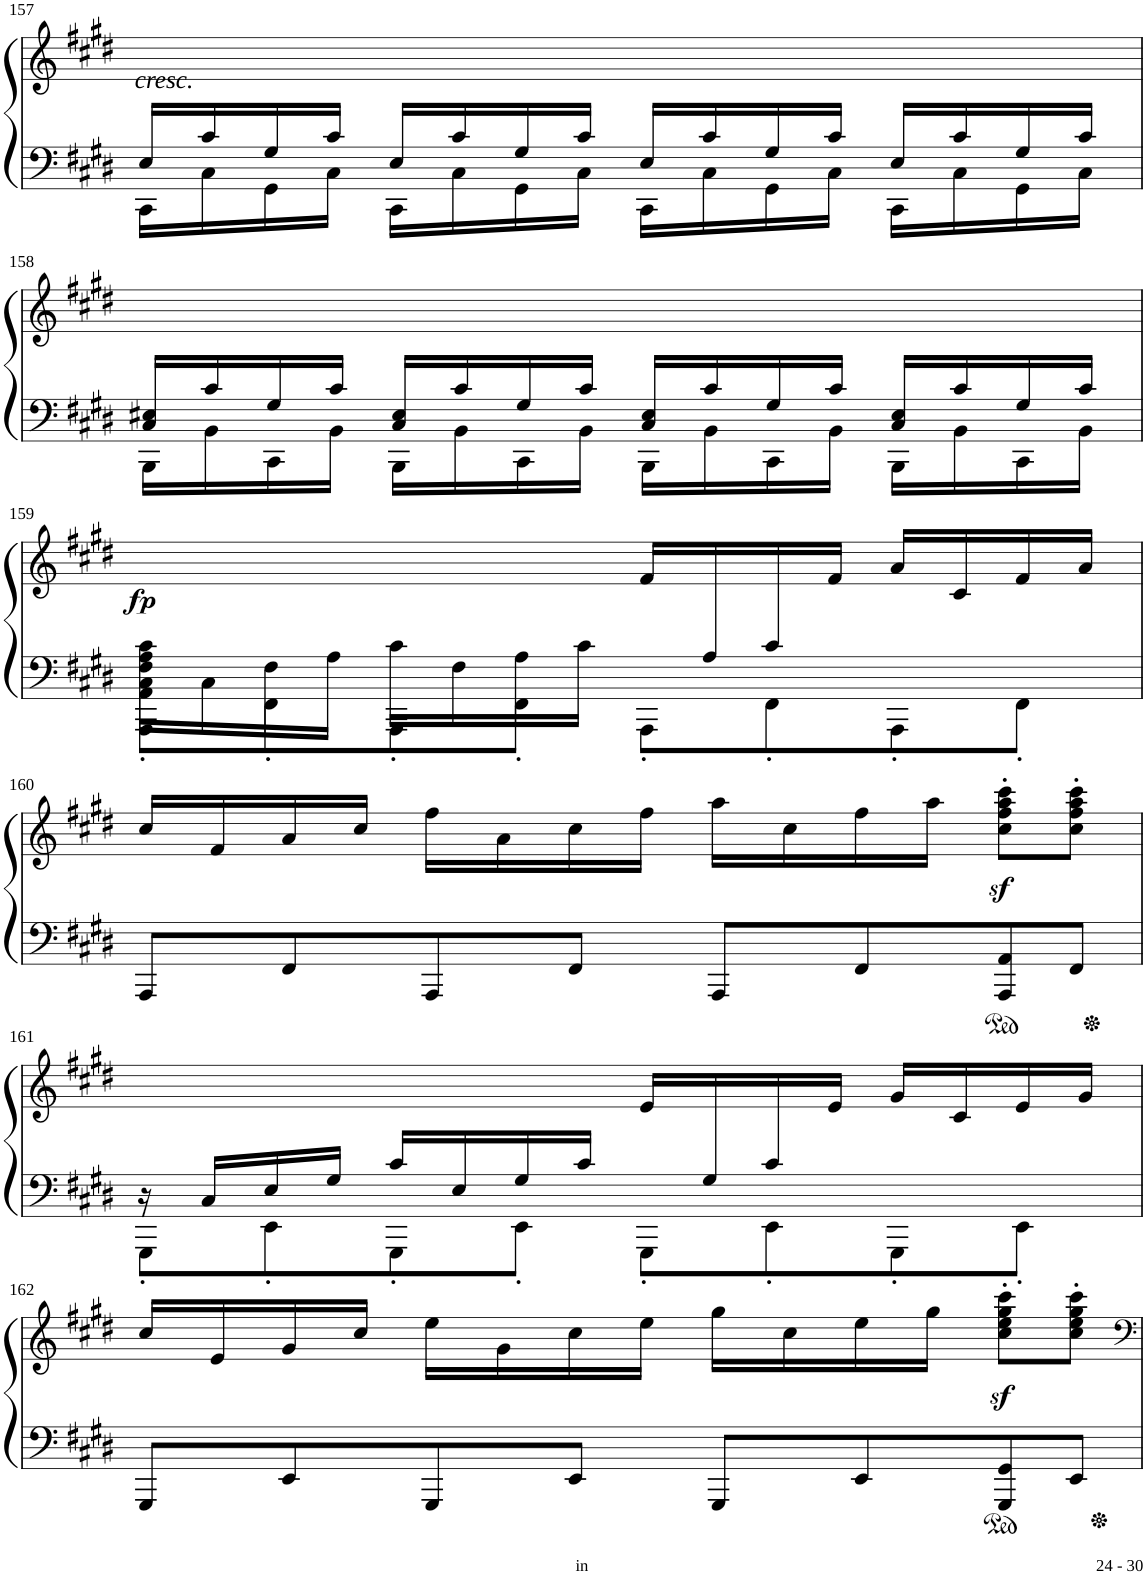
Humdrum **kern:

**kern	**kern	**dynam
*part1	*part1	*part1
*staff2	*staff1	*staff1/2
*I"Piano	*	*
*I'Pno	*	*
!!LO:PB:g=z
*clefF4	*clefG2	*
*k[f#c#g#d#]	*k[f#c#g#d#]	*
*M4/4	*M4/4	*
*met(c)	*met(c)	*
=157	=157	=157
*^	*	*
!	!	!LO:TX:a:i:t=cresc.	!
16E/LL	16CC#\LL	1ryy	.
16c#/	16C#\	.	.
16G#/	16GG#\	.	.
16c#/JJ	16C#\JJ	.	.
16E/LL	16CC#\LL	.	.
16c#/	16C#\	.	.
16G#/	16GG#\	.	.
16c#/JJ	16C#\JJ	.	.
16E/LL	16CC#\LL	.	.
16c#/	16C#\	.	.
16G#/	16GG#\	.	.
16c#/JJ	16C#\JJ	.	.
16E/LL	16CC#\LL	.	.
16c#/	16C#\	.	.
16G#/	16GG#\	.	.
16c#/JJ	16C#\JJ	.	.
!!LO:LB:g=z
=158	=158	=158	=158
16C#/ 16E#X/LL	16BBB\LL	1ryy	.
16c#/	16BB\	.	.
16G#/	16CC#\	.	.
16c#/JJ	16BB\JJ	.	.
16C#/ 16E#/LL	16BBB\LL	.	.
16c#/	16BB\	.	.
16G#/	16CC#\	.	.
16c#/JJ	16BB\JJ	.	.
16C#/ 16E#/LL	16BBB\LL	.	.
16c#/	16BB\	.	.
16G#/	16CC#\	.	.
16c#/JJ	16BB\JJ	.	.
16C#/ 16E#/LL	16BBB\LL	.	.
16c#/	16BB\	.	.
16G#/	16CC#\	.	.
16c#/JJ	16BB\JJ	.	.
!!LO:LB:g=z
=159	=159	=159	=159
!	!	!	!LO:DY:b
16C#\ 16F#\ 16A\ 16c#\LL	8AAA\'< 8AA\'<L	2ryy	fp
16C#\	.	.	.
16F#\	8FF#'<\	.	.
16A\JJ	.	.	.
16c#\LL	8AAA'<\	.	.
16F#\	.	.	.
16A\	8FF#'<\J	.	.
16c#\JJ	.	.	.
16ryy	8AAA'<\L	16f#/LL	.
16A/	.	8ryy	.
16c#/	8FF#'<\	.	.
4ryy	.	16f#/JJ	.
.	8AAA'<\	16a/LL	.
.	.	16c#/	.
.	8FF#'<\J	16f#/	.
16ryy	.	16a/JJ	.
*v	*v	*	*
!!LO:LB:g=z
=160	=160	=160
8AAA'/L	16cc#/LL	.
.	16f#/	.
8FF#'/	16a/	.
.	16cc#/JJ	.
8AAA'/	16ff#\LL	.
.	16a\	.
8FF#'/J	16cc#\	.
.	16ff#\JJ	.
8AAA'/L	16aa\LL	.
.	16cc#\	.
8FF#'/	16ff#\	.
.	16aa\JJ	.
8AAA/' 8AA/'	8cc#\z<' 8ff#\z<' 8aa\z<' 8ccc#\z<'L	.
8FF#'/J	8cc#\' 8ff#\' 8aa\' 8ccc#\'J	.
!!LO:LB:g=z
=161	=161	=161
*^	*	*
16ryy	8GGG#'<\L	16r	.
16C#/LL	.	4..ryy	.
16E/	8EE'<\	.	.
16G#/JJ	.	.	.
16c#/LL	8GGG#'<\	.	.
16E/	.	.	.
16G#/	8EE'<\J	.	.
16c#/JJ	.	.	.
16ryy	8GGG#'<\L	16e/LL	.
16G#/	.	8ryy	.
16c#/	8EE'<\	.	.
4ryy	.	16e/JJ	.
.	8GGG#'<\	16g#/LL	.
.	.	16c#/	.
.	8EE'<\J	16e/	.
16ryy	.	16g#/JJ	.
*v	*v	*	*
!!LO:LB:g=z
=162	=162	=162
8GGG#'/L	16cc#/LL	.
.	16e/	.
8EE'/	16g#/	.
.	16cc#/JJ	.
8GGG#'/	16ee\LL	.
.	16g#\	.
8EE'/J	16cc#\	.
.	16ee\JJ	.
8GGG#'/L	16gg#\LL	.
.	16cc#\	.
8EE'/	16ee\	.
.	16gg#\JJ	.
8GGG#/' 8GG#/'	8cc#\z<' 8ee\z<' 8gg#\z<' 8ccc#\z<'L	.
8EE'/J	8cc#\' 8ee\' 8gg#\' 8ccc#\'J	.
=	=	=
*-	*-	*-
